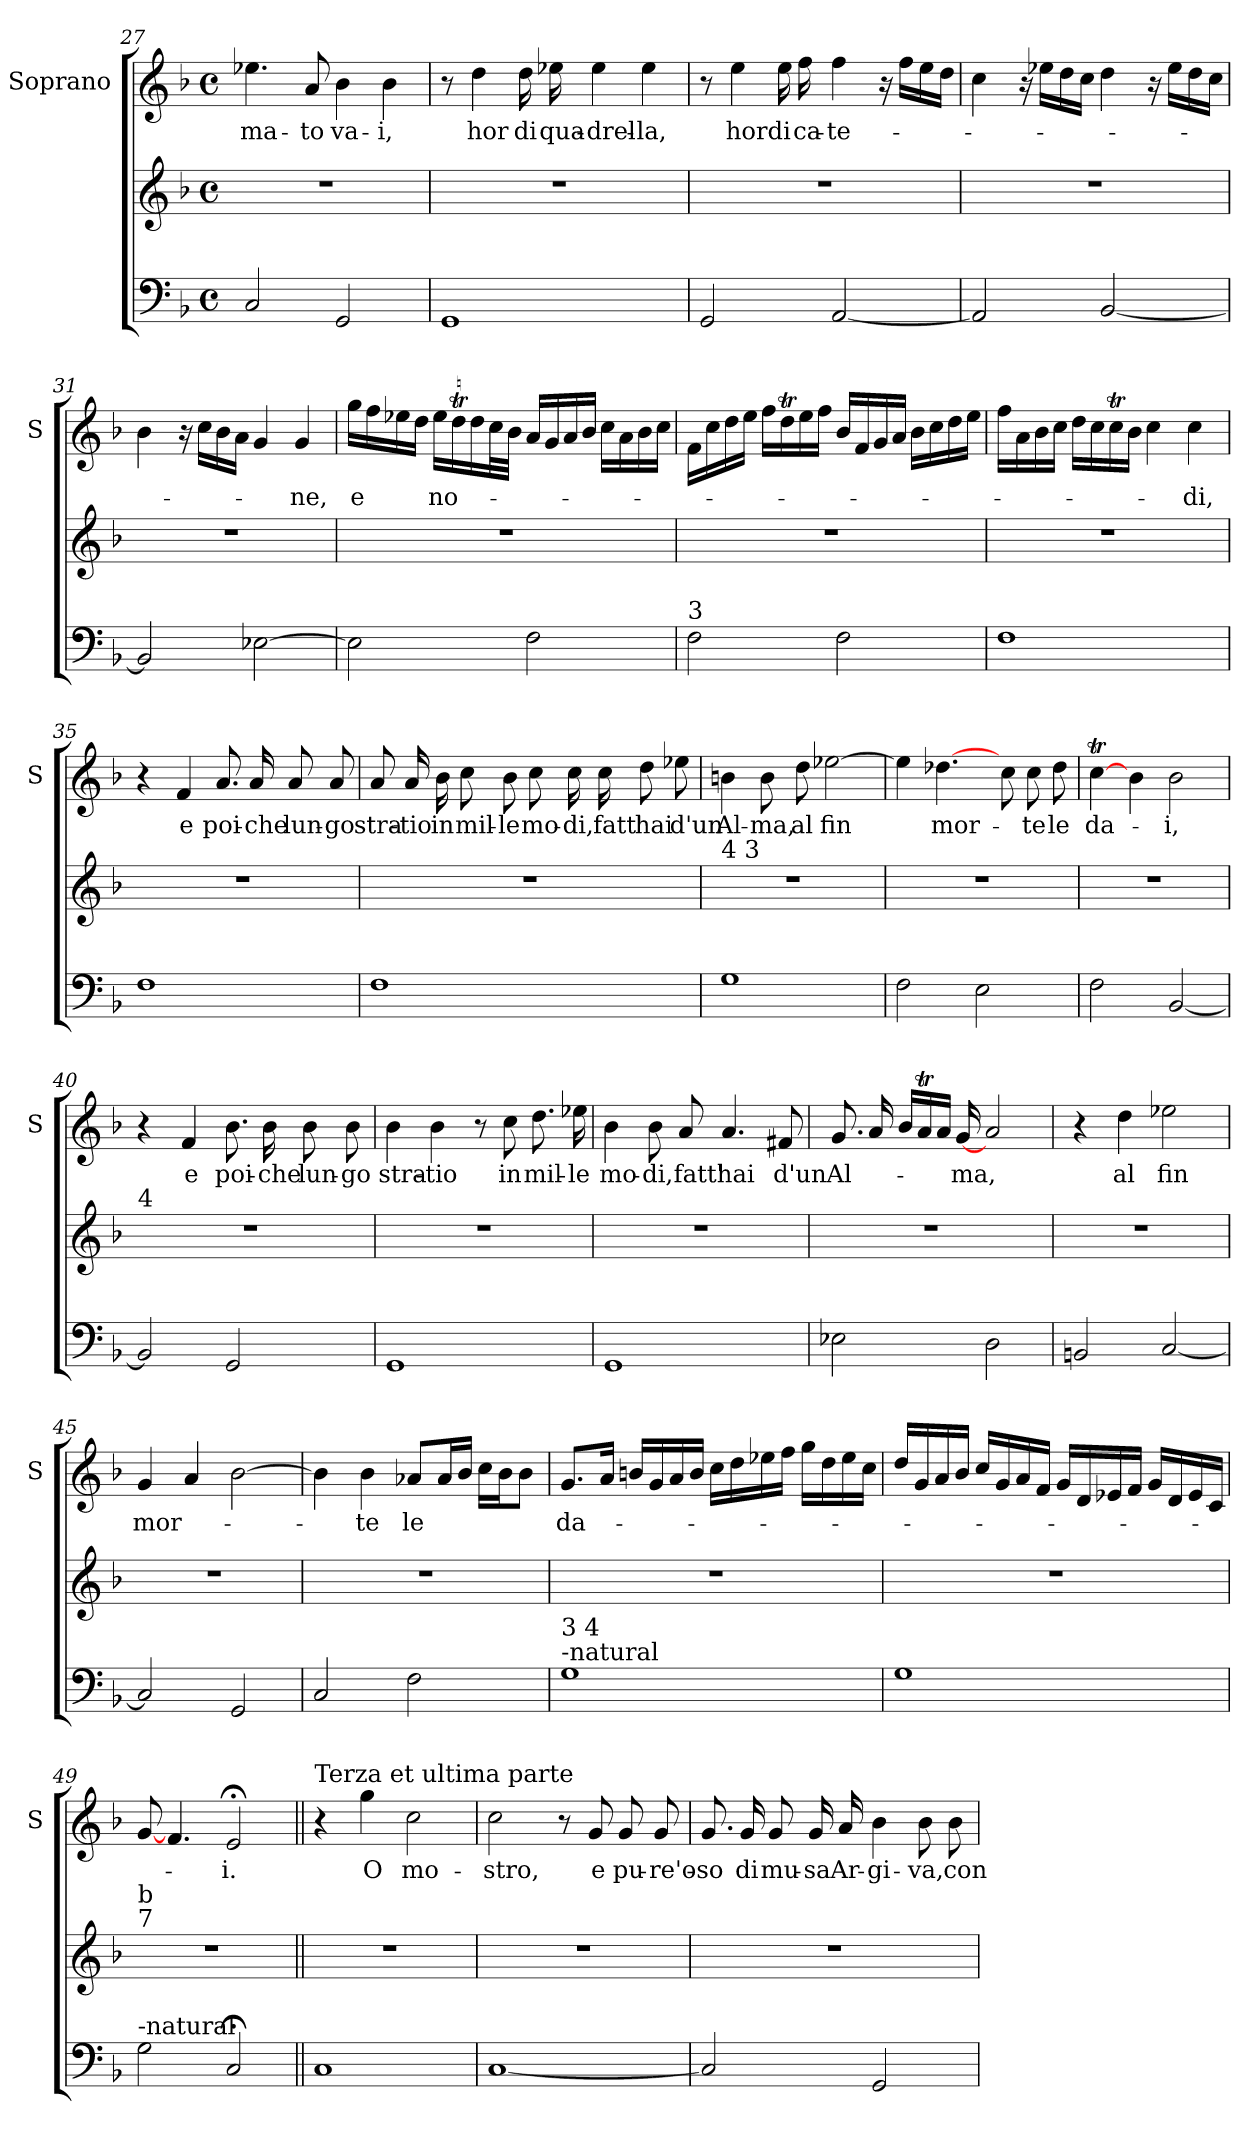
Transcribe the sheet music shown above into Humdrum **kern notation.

**kern	**kern	**kern	**text
*part2	*part2	*part1	*part1
*staff3	*staff2	*staff1	*staff1
*	*	*I"Soprano	*
*	*	*I'S	*
*clefF4	*clefG2	*clefG2	*
*k[b-]	*k[b-]	*k[b-]	*
*F:	*F:	*F:	*
*M4/4	*M4/4	*M4/4	*
*met(c)	*met(c)	*met(c)	*
=27	=27	=27	=27
!	!	!	!LO:LY:b
2C/	1r	4.ee-X\	-ma-
!	!	!	!LO:LY:b
.	.	8a/	-to
!	!	!	!LO:LY:b
2GG/	.	4b-\	va-
!	!	!	!LO:LY:b
.	.	4b-\	-i,
=28	=28	=28	=28
1GG	1r	8r	.
!	!	!	!LO:LY:b
.	.	4dd\	hor
!	!	!	!LO:LY:b
.	.	16dd\	di
!	!	!	!LO:LY:b
.	.	16ee-X\	qua-
!	!	!	!LO:LY:b
.	.	4ee-\	-drel-
!	!	!	!LO:LY:b
.	.	4ee-\	-la,
!!LO:PB:g=z
=29	=29	=29	=29
2GG/	1r	8r	.
!	!	!	!LO:LY:b
.	.	4ee\	hor
!	!	!	!LO:LY:b
.	.	16ee\	di
!	!	!	!LO:LY:b
.	.	16ff\	ca-
!	!	!	!LO:LY:b
[2AA/	.	4ff\	-te-
.	.	16r	.
.	.	16ff\LL	.
.	.	16ee\	.
.	.	16dd\JJ	.
=30	=30	=30	=30
2AA/]	1r	4cc\	.
.	.	16r	.
.	.	16ee-X\LL	.
.	.	16dd\	.
.	.	16cc\JJ	.
[2BB-/	.	4dd\	.
.	.	16r	.
.	.	16ee-\LL	.
.	.	16dd\	.
.	.	16cc\JJ	.
=31	=31	=31	=31
2BB-/]	1r	4b-\	.
.	.	16r	.
.	.	16cc\LL	.
.	.	16b-\	.
.	.	16a\JJ	.
[2E-X\	.	4g/	.
!	!	!	!LO:LY:b
.	.	4g/	-ne,
!!LO:LB:g=z
=32	=32	=32	=32
!	!	!	!LO:LY:b
2E-\]	1r	16gg\LL	e
.	.	16ff\	.
.	.	16ee-X\	.
.	.	16dd\JJ	.
!	!	!	!LO:LY:b
.	.	16ee-\LL	no-
.	.	16ddT\	.
.	.	16dd\	.
.	.	32cc\L	.
.	.	32b-\JJJ	.
2F\	.	16a/LL	.
.	.	16g/	.
.	.	16a/	.
.	.	16b-/JJ	.
.	.	16cc\LL	.
.	.	16a\	.
.	.	16b-\	.
.	.	16cc\JJ	.
=33	=33	=33	=33
!LO:TX:a:t=3	!	!	!
2F\	1r	16f\LL	.
.	.	16cc\	.
.	.	16dd\	.
.	.	16ee\JJ	.
.	.	16ff\LL	.
.	.	16ddT\	.
.	.	16ee\	.
.	.	16ff\JJ	.
2F\	.	16b-/LL	.
.	.	16f/	.
.	.	16g/	.
.	.	16a/JJ	.
.	.	16b-\LL	.
.	.	16cc\	.
.	.	16dd\	.
.	.	16ee\JJ	.
=34	=34	=34	=34
1F	1r	16ff\LL	.
.	.	16a\	.
.	.	16b-\	.
.	.	16cc\JJ	.
.	.	16dd\LL	.
.	.	16cc\	.
.	.	16ccT\	.
.	.	16b-\JJ	.
.	.	4cc\	.
!	!	!	!LO:LY:b
.	.	4cc\	-di,
!!LO:LB:g=z
=35	=35	=35	=35
1F	1r	4r	.
!	!	!	!LO:LY:b
.	.	4f/	e
!	!	!	!LO:LY:b
.	.	8.a/	poi-
!	!	!	!LO:LY:b
.	.	16a/	-che
!	!	!	!LO:LY:b
.	.	8a/	lun-
!	!	!	!LO:LY:b
.	.	8a/	-go
=36	=36	=36	=36
!	!	!	!LO:LY:b
1F	1r	8a/	stra-
!	!	!	!LO:LY:b
.	.	16a/	-tio
!	!	!	!LO:LY:b
.	.	16b-\	in
!	!	!	!LO:LY:b
.	.	8cc\	mil-
!	!	!	!LO:LY:b
.	.	8b-\	-le
!	!	!	!LO:LY:b
.	.	8cc\	mo-
!	!	!	!LO:LY:b
.	.	16cc\	-di,
!	!	!	!LO:LY:b
.	.	16cc\	fatt'
!	!	!	!LO:LY:b
.	.	8dd\	hai
!	!	!	!LO:LY:b
.	.	8ee-X\	d'un
=37	=37	=37	=37
!	!LO:TX:a:t=4 3	!	!
!	!	!	!LO:LY:b
1G	1r	4bn\	Al-
!	!	!	!LO:LY:b
.	.	8b\	-ma,
!	!	!	!LO:LY:b
.	.	8dd\	al
!	!	!	!LO:LY:b
.	.	[2ee-X\	fin
!!LO:LB:g=z
=38	=38	=38	=38
2F\	1r	4ee-\]	.
!	!	!	!LO:LY:b
.	.	[4.dd-X\	mor-
2E\	.	.	.
.	.	8cc\	.
!	!	!	!LO:LY:b
.	.	8cc\	-te
!	!	!	!LO:LY:b
.	.	8dd-\	le
=39	=39	=39	=39
!	!	!	!LO:LY:b
2F\	1r	[4ccT\	da-
.	.	4b-\	.
!	!	!	!LO:LY:b
[2BB-/	.	2b-\	-i,
=40	=40	=40	=40
!	!LO:TX:a:t=4	!	!
2BB-/]	1r	4r	.
!	!	!	!LO:LY:b
.	.	4f/	e
!	!	!	!LO:LY:b
2GG/	.	8.b-\	poi-
!	!	!	!LO:LY:b
.	.	16b-\	-che
!	!	!	!LO:LY:b
.	.	8b-\	lun-
!	!	!	!LO:LY:b
.	.	8b-\	-go
=41	=41	=41	=41
!	!	!	!LO:LY:b
1GG	1r	4b-\	stra-
!	!	!	!LO:LY:b
.	.	4b-\	-tio
.	.	8r	.
!	!	!	!LO:LY:b
.	.	8cc\	in
!	!	!	!LO:LY:b
.	.	8.dd\	mil-
!	!	!	!LO:LY:b
.	.	16ee-X\	-le
!!LO:PB:g=z
=42	=42	=42	=42
!	!	!	!LO:LY:b
1GG	1r	4b-\	mo-
!	!	!	!LO:LY:b
.	.	8b-\	-di,
!	!	!	!LO:LY:b
.	.	8a/	fatt'
!	!	!	!LO:LY:b
.	.	4.a/	hai
!	!	!	!LO:LY:b
.	.	8f#X/	d'un
=43	=43	=43	=43
!	!	!	!LO:LY:b
2E-X\	1r	8.g/	Al-
.	.	16a/	.
.	.	16b-/LL	.
.	.	16at/	.
.	.	16a/JJ	.
!	!	!	!LO:LY:b
.	.	[16g/	-ma,
2D\	.	2a/	.
=44	=44	=44	=44
2BBn/	1r	4r	.
!	!	!	!LO:LY:b
.	.	4dd\	al
!	!	!	!LO:LY:b
[2C/	.	2ee-X\	fin
=45	=45	=45	=45
!	!	!	!LO:LY:b
2C/]	1r	4g/	mor-
.	.	4a/	.
2GG/	.	[2b-\	.
=46	=46	=46	=46
2C/	1r	4b-\]	.
!	!	!	!LO:LY:b
.	.	4b-\	-te
!	!	!	!LO:LY:b
2F\	.	8a-X/L	le
.	.	16a-/L	.
.	.	16b-/JJ	.
.	.	16cc\LL	.
.	.	16b-\J	.
.	.	8b-\J	.
!!LO:LB:g=z
=47	=47	=47	=47
!LO:TX:a:t=-natural	!	!	!
!LO:TX:a:t=3 4	!	!	!
!	!	!	!LO:LY:b
1G	1r	8.g/L	da-
.	.	16a/Jk	.
.	.	16bn/LL	.
.	.	16g/	.
.	.	16a/	.
.	.	16b/JJ	.
.	.	16cc\LL	.
.	.	16dd\	.
.	.	16ee-X\	.
.	.	16ff\JJ	.
.	.	16gg\LL	.
.	.	16dd\	.
.	.	16ee-\	.
.	.	16cc\JJ	.
=48	=48	=48	=48
1G	1r	16dd/LL	.
.	.	16g/	.
.	.	16a/	.
.	.	16b-/JJ	.
.	.	16cc/LL	.
.	.	16g/	.
.	.	16a/	.
.	.	16f/JJ	.
.	.	16g/LL	.
.	.	16d/	.
.	.	16e-X/	.
.	.	16f/JJ	.
.	.	16g/LL	.
.	.	16d/	.
.	.	16e-/	.
.	.	16c/JJ	.
=49	=49	=49	=49
!	!LO:TX:a:t=7	!	!
!	!LO:TX:a:t=b	!	!
!LO:TX:a:t=-natural	!	!	!
2G\	1r	[8g/	.
.	.	4.f/	.
!	!	!	!LO:LY:b
2C;</	.	2e;</	-i.
!!LO:LB:g=z
=50||	=50||	=50||	=50||
!	!	!LO:TX:a:t=Terza et ultima parte	!
1C	1r	4r	.
!	!	!	!LO:LY:b
.	.	4gg\	O
!	!	!	!LO:LY:b
.	.	2cc\	mo-
=51	=51	=51	=51
!	!	!	!LO:LY:b
[1C	1r	2cc\	-stro,
.	.	8r	.
!	!	!	!LO:LY:b
.	.	8g/	e
!	!	!	!LO:LY:b
.	.	8g/	pu-
!	!	!	!LO:LY:b
.	.	8g/	-re'o-
=52	=52	=52	=52
!	!	!	!LO:LY:b
2C/]	1r	8.g/	-so
!	!	!	!LO:LY:b
.	.	16g/	di
!	!	!	!LO:LY:b
.	.	8g/	mu-
!	!	!	!LO:LY:b
.	.	16g/	-sa
!	!	!	!LO:LY:b
.	.	16a/	Ar-
!	!	!	!LO:LY:b
2GG/	.	4b-\	-gi-
!	!	!	!LO:LY:b
.	.	8b-\	-va,
!	!	!	!LO:LY:b
.	.	8b-\	con-
=	=	=	=
*-	*-	*-	*-
